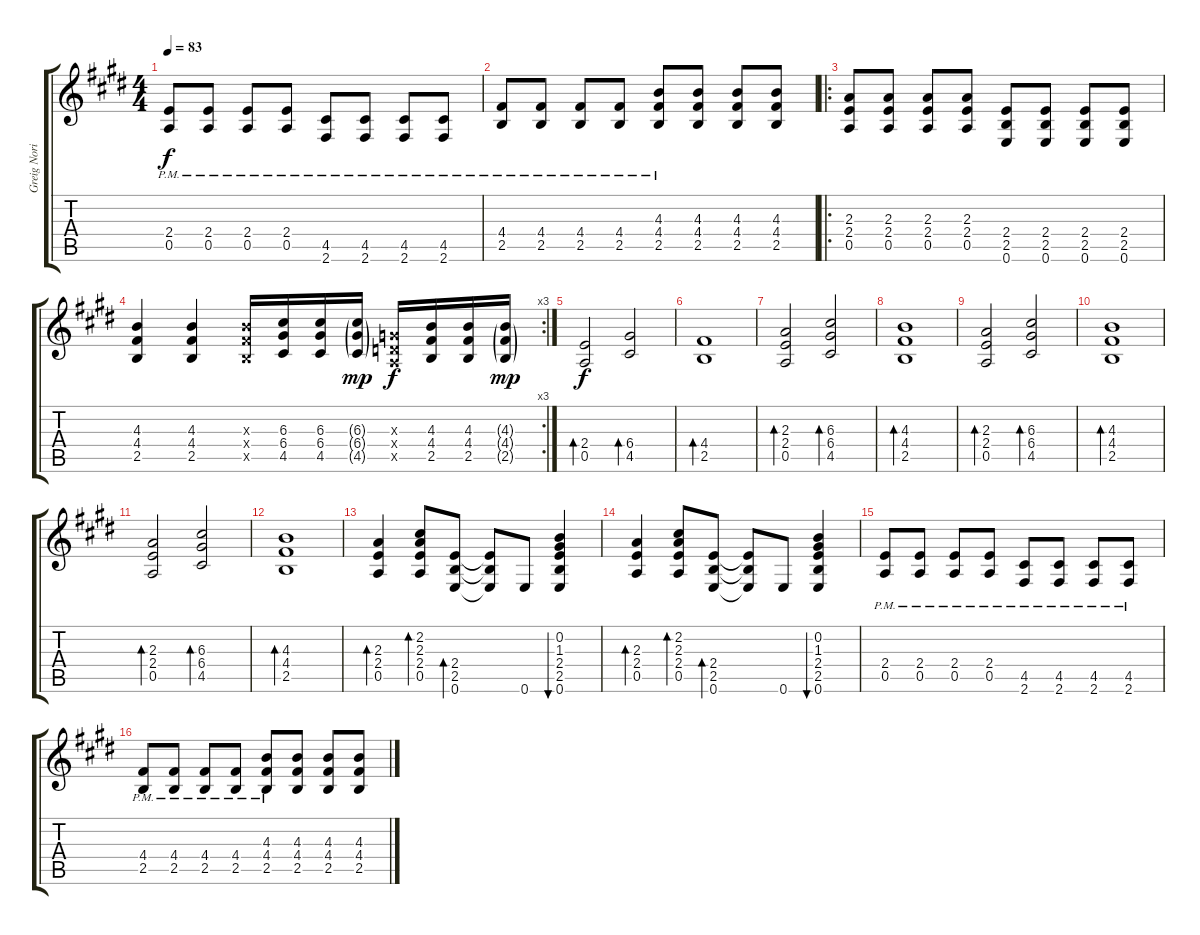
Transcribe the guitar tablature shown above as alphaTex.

\track ("Greig Nori - Rhythm Guitar" "Greig Nori") {instrument electricguitarclean}
\staff {score tabs}
\tuning (E4 B3 G3 D3 A2 E2) {hide}
\ts (4 4)
\tempo 83
\clef g2
\ks e
(2.4{pm} 0.5{pm}).8{dy f instrument distortionguitar} (2.4{pm} 0.5{pm}).8 (2.4{pm} 0.5{pm}).8 (2.4{pm} 0.5{pm}).8 (4.5{pm} 2.6{pm}).8 (4.5{pm} 2.6{pm}).8 (4.5{pm} 2.6{pm}).8 (4.5{pm} 2.6{pm}).8 |
\ks c#minor
(4.4{pm} 2.5{pm}).8 (4.4{pm} 2.5{pm}).8 (4.4{pm} 2.5{pm}).8 (4.4 2.5{pm}).8 (4.3 4.4 2.5{pm}).8 (4.3 4.4 2.5).8 (4.3 4.4 2.5).8 (4.3 4.4 2.5).8 |
\ro
(2.3 2.4 0.5).8 (2.3 2.4 0.5).8 (2.3 2.4 0.5).8 (2.3 2.4 0.5).8 (2.4 2.5 0.6).8 (2.4 2.5 0.6).8 (2.4 2.5 0.6).8 (2.4 2.5 0.6).8 |
\rc 3
(4.3 4.4 2.5).4 (4.3 4.4 2.5).4 (4.3{x} 4.4{x} 2.5{x}).16 (6.3 6.4 4.5).16 (6.3 6.4 4.5).16 (6.3{g} 6.4{g} 4.5{g}).16{dy mp} (0.3{x} 0.4{x} 0.5{x}).16{dy f} (4.3 4.4 2.5).16 (4.3 4.4 2.5).16 (4.3{g} 4.4{g} 2.5{g}).16{dy mp} |
(2.4 0.5).2{bd 30 dy f instrument electricguitarclean} (6.4 4.5).2{bd 30} |
(4.4 2.5).1{bd 30} |
(2.3 2.4 0.5).2{bd 30} (6.3 6.4 4.5).2{bd 30} |
(4.3 4.4 2.5).1{bd 30} |
(2.3 2.4 0.5).2{bd 30} (6.3 6.4 4.5).2{bd 30} |
(4.3 4.4 2.5).1{bd 30} |
(2.3 2.4 0.5).2{bd 30} (6.3 6.4 4.5).2{bd 30} |
(4.3 4.4 2.5).1{bd 30} |
\ks e
(2.3 2.4 0.5).4{bd 30} (2.2 2.3 2.4 0.5).8{bd 30} (2.4 2.5 0.6).8{bd 60} (2.4{t} 2.5{t} 0.6{t}).8 0.6.8 (0.2 1.3 2.4 2.5 0.6).4{bu 30} |
(2.3 2.4 0.5).4{bd 30} (2.2 2.3 2.4 0.5).8{bd 30} (2.4 2.5 0.6).8{bd 60} (2.4{t} 2.5{t} 0.6{t}).8 0.6.8 (0.2 1.3 2.4 2.5 0.6).4{bu 30} |
(2.4{pm} 0.5{pm}).8{instrument distortionguitar} (2.4{pm} 0.5{pm}).8 (2.4{pm} 0.5{pm}).8 (2.4{pm} 0.5{pm}).8 (4.5{pm} 2.6{pm}).8 (4.5{pm} 2.6{pm}).8 (4.5{pm} 2.6{pm}).8 (4.5{pm} 2.6{pm}).8 |
\ks c#minor
(4.4{pm} 2.5{pm}).8 (4.4{pm} 2.5{pm}).8 (4.4{pm} 2.5{pm}).8 (4.4 2.5{pm}).8 (4.3 4.4 2.5{pm}).8 (4.3 4.4 2.5).8 (4.3 4.4 2.5).8 (4.3 4.4 2.5).8
